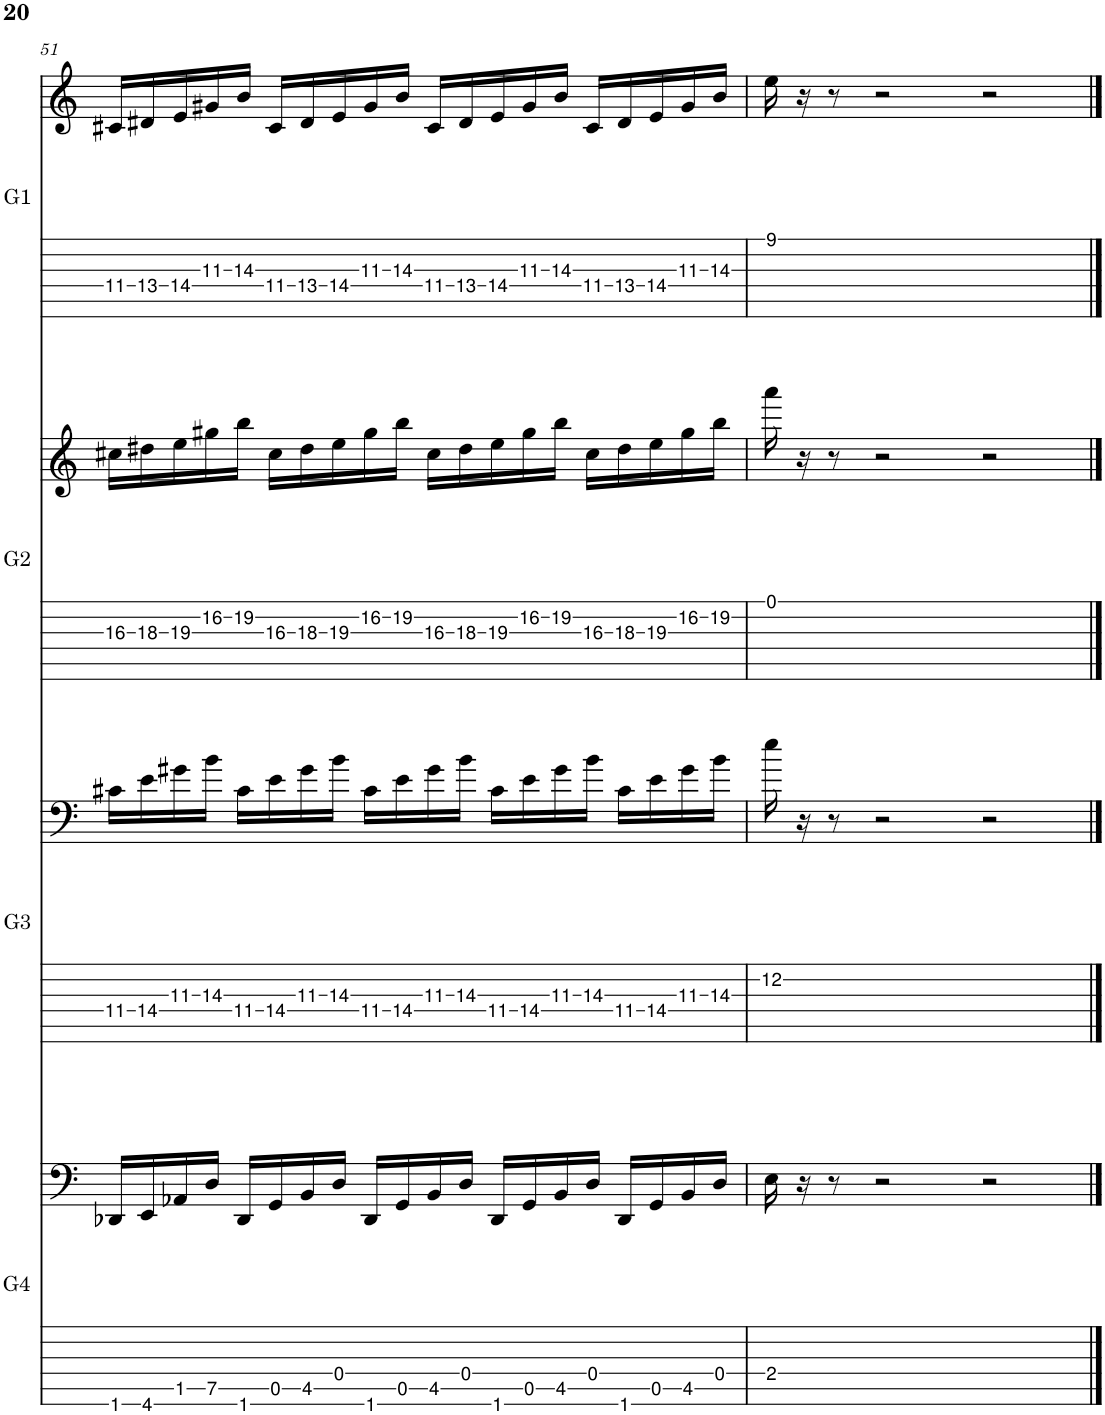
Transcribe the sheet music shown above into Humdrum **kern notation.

**kern	**kern	**kern	**kern	**kern	**kern	**kern	**kern
*part4	*part4	*part3	*part3	*part2	*part2	*part1	*part1
*staff8	*staff7	*staff6	*staff5	*staff4	*staff3	*staff2	*staff1
*I"G4	*	*I"G3	*	*I"G2	*	*I"G1	*
*I'G4	*	*I'G3	*	*I'G2	*	*I'G1	*
!!LO:PB:g=z
*clefF4	*clefF4	*clefF4	*clefF4	*	*clefG2	*	*clefG2
*k[]	*k[]	*k[]	*k[]	*k[]	*k[]	*k[]	*k[]
*M5/4	*M5/4	*M5/4	*M5/4	*M5/4	*M5/4	*M5/4	*M5/4
=51	=51	=51	=51	=51	=51	=51	=51
16DD-LL	16DD-X/LL	16c#LL	16c#X\LL	16cc#LL	16cc#X\LL	16c#LL	16c#X/LL
16EE	16EE/	16e	16e\	16dd#	16dd#X\	16d#	16d#X/
16AA-	16AA-X/	16g#	16g#X\	16ee	16ee\	16e	16e/
16DJ	16D/JJ	16bJ	16b\JJ	16gg#J	16gg#X\	16g#J	16g#X/
16DD-L	16DD-/LL	16c#L	16c#\LL	16bbL	16bb\JJ	16bL	16b/JJ
16GG	16GG/	16e	16e\	16cc#	16cc#\LL	16c#	16c#/LL
16BB	16BB/	16g#	16g#\	16dd#	16dd#\	16d#	16d#/
16DJJ	16D/JJ	16bJJ	16b\JJ	16eeJJ	16ee\	16eJJ	16e/
16DD-LL	16DD-/LL	16c#LL	16c#\LL	16gg#LL	16gg#\	16g#LL	16g#/
16GG	16GG/	16e	16e\	16bb	16bb\JJ	16b	16b/JJ
16BB	16BB/	16g#	16g#\	16cc#	16cc#\LL	16c#	16c#/LL
16DJ	16D/JJ	16bJ	16b\JJ	16dd#J	16dd#\	16d#J	16d#/
16DD-L	16DD-/LL	16c#L	16c#\LL	16eeL	16ee\	16eL	16e/
16GG	16GG/	16e	16e\	16gg#	16gg#\	16g#	16g#/
16BB	16BB/	16g#	16g#\	16bb	16bb\JJ	16b	16b/JJ
16DJ	16D/JJ	16bJ	16b\JJ	16cc#J	16cc#\LL	16c#J	16c#/LL
16DD-L	16DD-/LL	16c#L	16c#\LL	16dd#L	16dd#\	16d#L	16d#/
16GG	16GG/	16e	16e\	16ee	16ee\	16e	16e/
16BB	16BB/	16g#	16g#\	16gg#	16gg#\	16g#	16g#/
16DJJ	16D/JJ	16bJJ	16b\JJ	16bbJJ	16bb\JJ	16bJJ	16b/JJ
=52	=52	=52	=52	=52	=52	=52	=52
16E	16E\	16ee	16ee\	16aaa	16aaa\	16ee	16ee\
16r	16r	16r	16r	16r	16r	16r	16r
8r	8r	8r	8r	8r	8r	8r	8r
2r	2r	2r	2r	2r	2r	2r	2r
2r	2r	2r	2r	2r	2r	2r	2r
==	==	==	==	==	==	==	==
*-	*-	*-	*-	*-	*-	*-	*-
